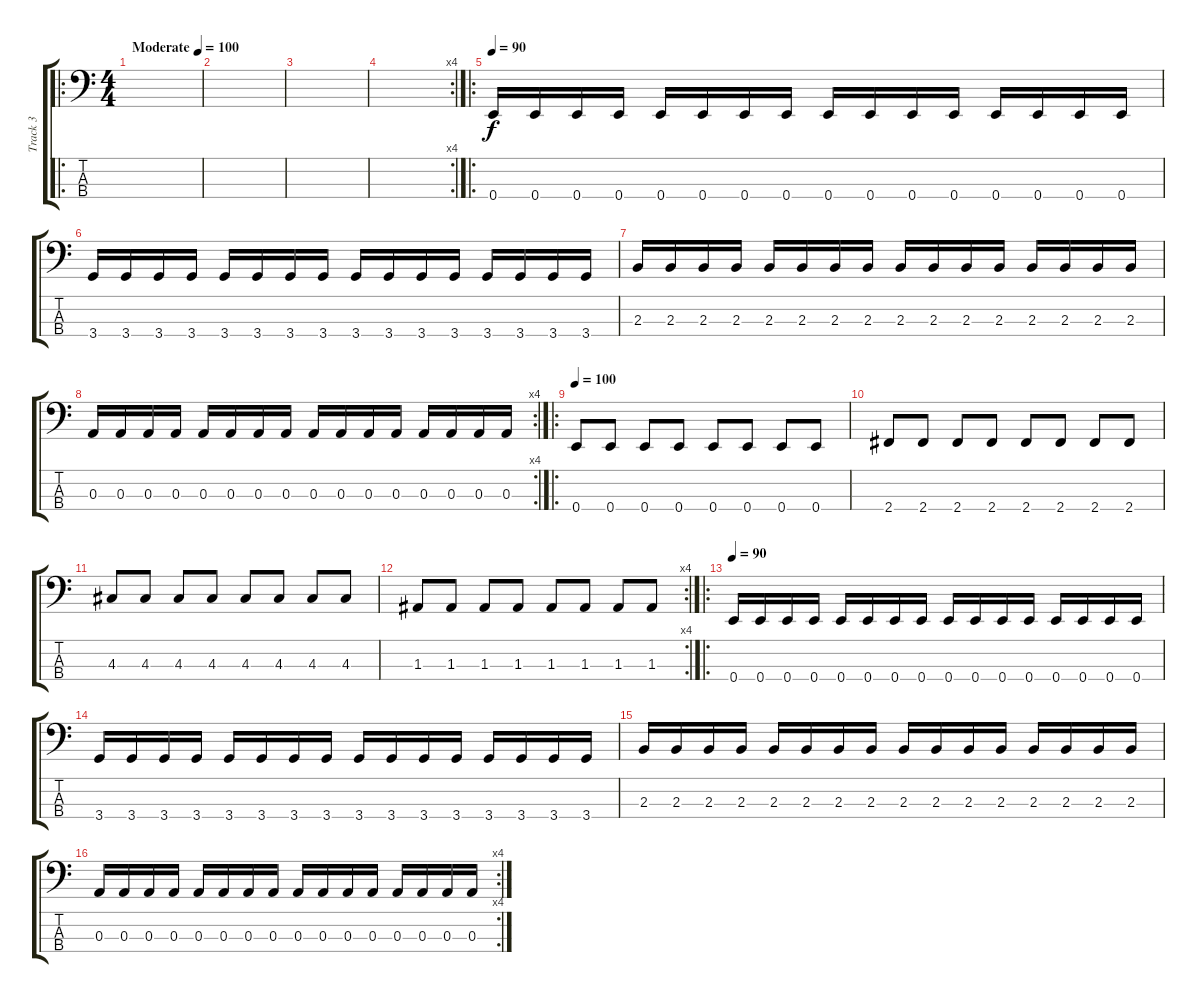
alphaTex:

\track ("Track 3" "Track 3") {instrument electricbassfinger}
\staff {score tabs}
\tuning (G2 D2 A1 E1) {hide}
\ro
\ts (4 4)
\tempo (100 "Moderate")
\clef f4
\ks c
|
|
|
\rc 4
|
\ro
\tempo 90
0.4.16{volume 16} 0.4.16 0.4.16 0.4.16 0.4.16 0.4.16 0.4.16 0.4.16 0.4.16 0.4.16 0.4.16 0.4.16 0.4.16 0.4.16 0.4.16 0.4.16 |
3.4.16 3.4.16 3.4.16 3.4.16 3.4.16 3.4.16 3.4.16 3.4.16 3.4.16 3.4.16 3.4.16 3.4.16 3.4.16 3.4.16 3.4.16 3.4.16 |
2.3.16 2.3.16 2.3.16 2.3.16 2.3.16 2.3.16 2.3.16 2.3.16 2.3.16 2.3.16 2.3.16 2.3.16 2.3.16 2.3.16 2.3.16 2.3.16 |
\rc 4
0.3.16 0.3.16 0.3.16 0.3.16 0.3.16 0.3.16 0.3.16 0.3.16 0.3.16 0.3.16 0.3.16 0.3.16 0.3.16 0.3.16 0.3.16 0.3.16 |
\ro
\tempo 100
0.4.8 0.4.8 0.4.8 0.4.8 0.4.8 0.4.8 0.4.8 0.4.8 |
2.4.8 2.4.8 2.4.8 2.4.8 2.4.8 2.4.8 2.4.8 2.4.8 |
4.3.8 4.3.8 4.3.8 4.3.8 4.3.8 4.3.8 4.3.8 4.3.8 |
\rc 4
1.3.8 1.3.8 1.3.8 1.3.8 1.3.8 1.3.8 1.3.8 1.3.8 |
\ro
\tempo 90
0.4.16 0.4.16 0.4.16 0.4.16 0.4.16 0.4.16 0.4.16 0.4.16 0.4.16 0.4.16 0.4.16 0.4.16 0.4.16 0.4.16 0.4.16 0.4.16 |
3.4.16 3.4.16 3.4.16 3.4.16 3.4.16 3.4.16 3.4.16 3.4.16 3.4.16 3.4.16 3.4.16 3.4.16 3.4.16 3.4.16 3.4.16 3.4.16 |
2.3.16 2.3.16 2.3.16 2.3.16 2.3.16 2.3.16 2.3.16 2.3.16 2.3.16 2.3.16 2.3.16 2.3.16 2.3.16 2.3.16 2.3.16 2.3.16 |
\rc 4
0.3.16 0.3.16 0.3.16 0.3.16 0.3.16 0.3.16 0.3.16 0.3.16 0.3.16 0.3.16 0.3.16 0.3.16 0.3.16 0.3.16 0.3.16 0.3.16
